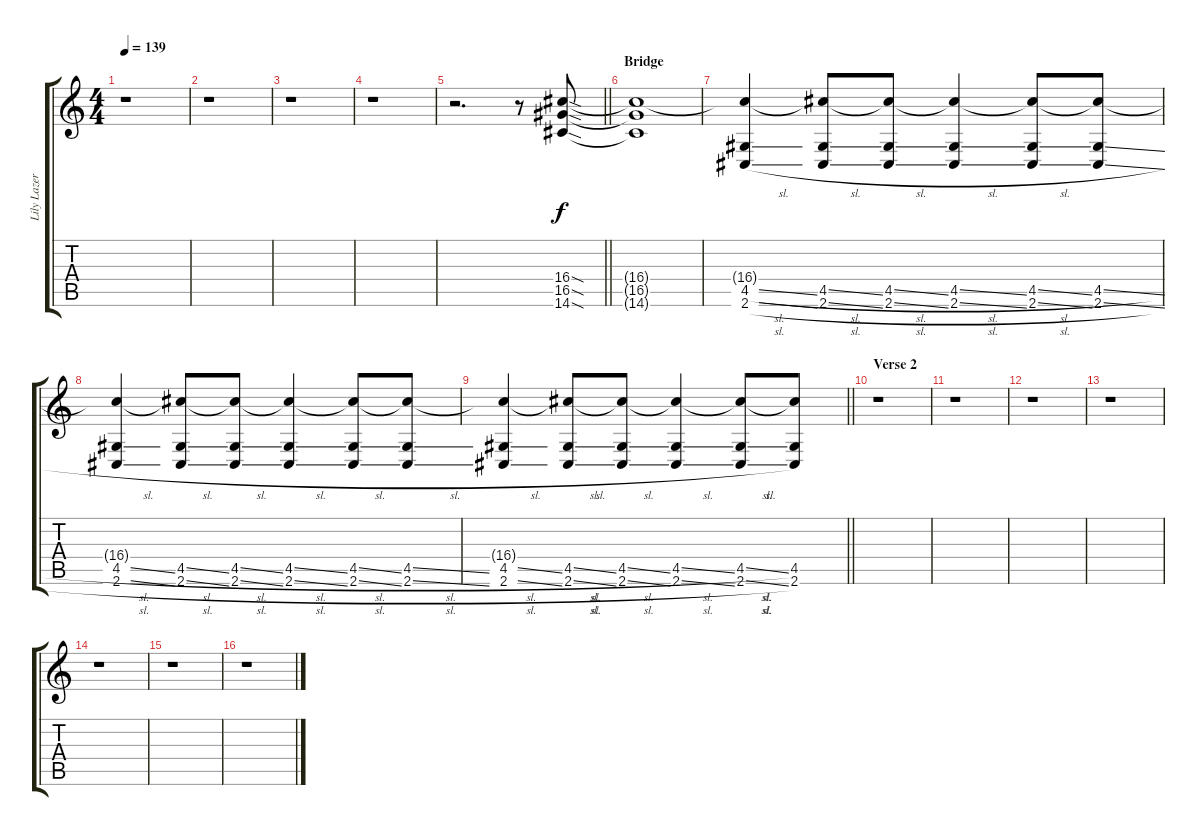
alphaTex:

\track ("Lily Lazer (Guitar)" "Lily Lazer") {instrument guitarharmonics}
\staff {score tabs}
\tuning (B3 Gb3 D3 A2 E2 B1) {hide}
\ts (4 4)
\tempo 139
\clef g2
\ks c
r.1{dy f} |
r.1 |
r.1 |
r.1 |
\barLineRight lightlight
r.2{d} r.8 (16.4{sod} 16.5{sod} 14.6{sod}).8 |
\section ("" "Bridge")
(16.4{t} 16.5{t} 14.6{t}).1 |
(16.4{t} 4.5{sl} 2.6{sl}).4 (16.4{t} 4.5{sl} 2.6{sl}).8 (16.4{t} 4.5{sl} 2.6{sl}).8 (16.4{t} 4.5{sl} 2.6{sl}).4 (16.4{t} 4.5{sl} 2.6{sl}).8 (16.4{t} 4.5{sl} 2.6{sl}).8 |
(16.4{t} 4.5{sl} 2.6{sl}).4 (16.4{t} 4.5{sl} 2.6{sl}).8 (16.4{t} 4.5{sl} 2.6{sl}).8 (16.4{t} 4.5{sl} 2.6{sl}).4 (16.4{t} 4.5{sl} 2.6{sl}).8 (16.4{t} 4.5{sl} 2.6{sl}).8 |
\barLineRight lightlight
(16.4{t} 4.5{sl} 2.6{sl}).4 (16.4{t} 4.5{sl} 2.6{sl}).8 (16.4{t} 4.5{sl} 2.6{sl}).8 (16.4{t} 4.5{sl} 2.6{sl}).4 (16.4{t} 4.5{sl} 2.6{sl}).8 (16.4{t} 4.5 2.6).8 |
\section ("" "Verse 2")
r.1 |
r.1 |
r.1 |
r.1 |
r.1 |
r.1 |
r.1
